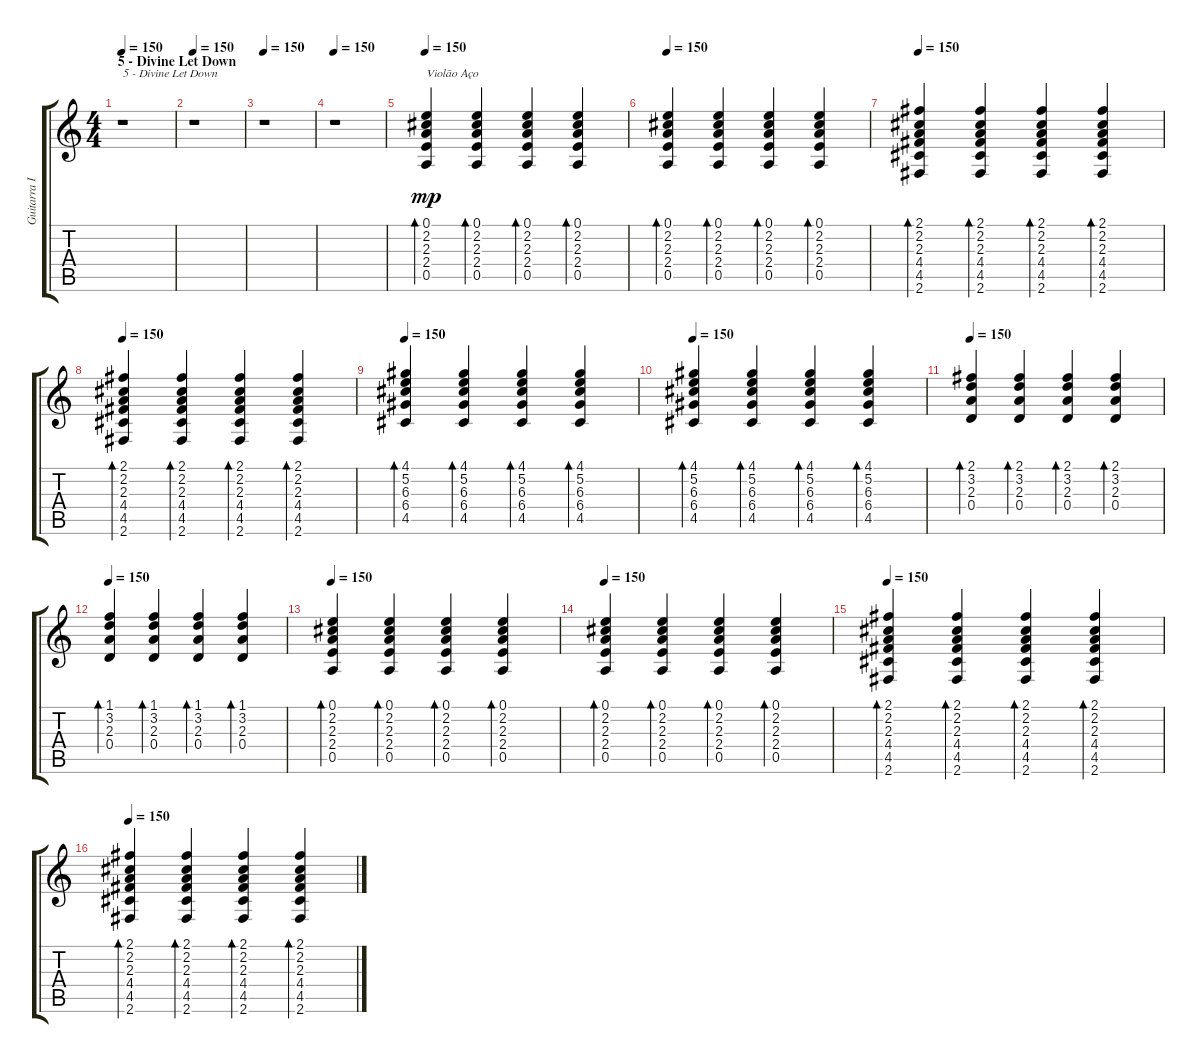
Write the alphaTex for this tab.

\track ("Guitarra III" "Guitarra I") {instrument electricguitarmuted}
\staff {score tabs}
\tuning (E4 B3 G3 D3 A2 E2) {hide}
\ts (4 4)
\section ("" "5 - Divine Let Down")
\tempo 150
\clef g2
\ks c
r.1{txt "5 - Divine Let Down" dy f} |
\tempo 150
r.1 |
\tempo 150
r.1 |
\tempo 150
r.1 |
\tempo 150
(0.1 2.2 2.3 2.4 0.5).4{bd 30 txt "Violão Aço" dy mp instrument acousticguitarsteel} (0.1 2.2 2.3 2.4 0.5).4{bd 30} (0.1 2.2 2.3 2.4 0.5).4{bd 30} (0.1 2.2 2.3 2.4 0.5).4{bd 30} |
\tempo 150
(0.1 2.2 2.3 2.4 0.5).4{bd 30} (0.1 2.2 2.3 2.4 0.5).4{bd 30} (0.1 2.2 2.3 2.4 0.5).4{bd 30} (0.1 2.2 2.3 2.4 0.5).4{bd 30} |
\tempo 150
(2.1 2.2 2.3 4.4 4.5 2.6).4{bd 30} (2.1 2.2 2.3 4.4 4.5 2.6).4{bd 30} (2.1 2.2 2.3 4.4 4.5 2.6).4{bd 30} (2.1 2.2 2.3 4.4 4.5 2.6).4{bd 30} |
\tempo 150
(2.1 2.2 2.3 4.4 4.5 2.6).4{bd 30} (2.1 2.2 2.3 4.4 4.5 2.6).4{bd 30} (2.1 2.2 2.3 4.4 4.5 2.6).4{bd 30} (2.1 2.2 2.3 4.4 4.5 2.6).4{bd 30} |
\tempo 150
(4.1 5.2 6.3 6.4 4.5).4{bd 30} (4.1 5.2 6.3 6.4 4.5).4{bd 30} (4.1 5.2 6.3 6.4 4.5).4{bd 30} (4.1 5.2 6.3 6.4 4.5).4{bd 30} |
\tempo 150
(4.1 5.2 6.3 6.4 4.5).4{bd 30} (4.1 5.2 6.3 6.4 4.5).4{bd 30} (4.1 5.2 6.3 6.4 4.5).4{bd 30} (4.1 5.2 6.3 6.4 4.5).4{bd 30} |
\tempo 150
(2.1 3.2 2.3 0.4).4{bd 30} (2.1 3.2 2.3 0.4).4{bd 30} (2.1 3.2 2.3 0.4).4{bd 30} (2.1 3.2 2.3 0.4).4{bd 30} |
\tempo 150
(1.1 3.2 2.3 0.4).4{bd 30} (1.1 3.2 2.3 0.4).4{bd 30} (1.1 3.2 2.3 0.4).4{bd 30} (1.1 3.2 2.3 0.4).4{bd 30} |
\tempo 150
(0.1 2.2 2.3 2.4 0.5).4{bd 30} (0.1 2.2 2.3 2.4 0.5).4{bd 30} (0.1 2.2 2.3 2.4 0.5).4{bd 30} (0.1 2.2 2.3 2.4 0.5).4{bd 30} |
\tempo 150
(0.1 2.2 2.3 2.4 0.5).4{bd 30} (0.1 2.2 2.3 2.4 0.5).4{bd 30} (0.1 2.2 2.3 2.4 0.5).4{bd 30} (0.1 2.2 2.3 2.4 0.5).4{bd 30} |
\tempo 150
(2.1 2.2 2.3 4.4 4.5 2.6).4{bd 30} (2.1 2.2 2.3 4.4 4.5 2.6).4{bd 30} (2.1 2.2 2.3 4.4 4.5 2.6).4{bd 30} (2.1 2.2 2.3 4.4 4.5 2.6).4{bd 30} |
\tempo 150
(2.1 2.2 2.3 4.4 4.5 2.6).4{bd 30} (2.1 2.2 2.3 4.4 4.5 2.6).4{bd 30} (2.1 2.2 2.3 4.4 4.5 2.6).4{bd 30} (2.1 2.2 2.3 4.4 4.5 2.6).4{bd 30}
